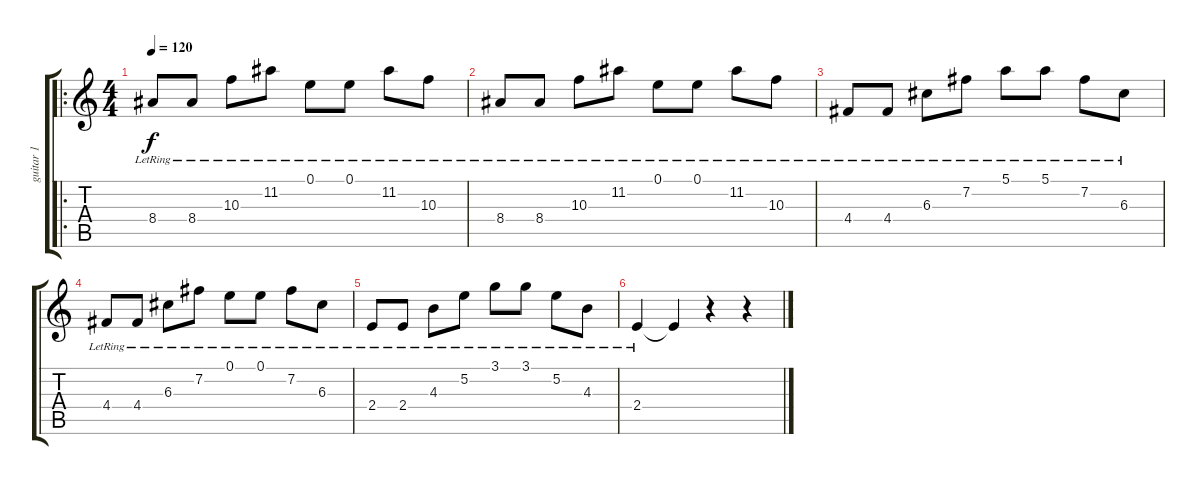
\track ("guitar 1" "guitar 1") {instrument acousticguitarsteel}
\staff {score tabs}
\tuning (E4 B3 G3 D3 A2 E2) {hide}
\ro
\ts (4 4)
\tempo 120
\clef g2
\ks c
8.4{lr}.8{dy f} 8.4{lr}.8 10.3{lr}.8 11.2{lr}.8 0.1{lr}.8 0.1{lr}.8 11.2{lr}.8 10.3{lr}.8 |
8.4{lr}.8 8.4{lr}.8 10.3{lr}.8 11.2{lr}.8 0.1{lr}.8 0.1{lr}.8 11.2{lr}.8 10.3{lr}.8 |
4.4{lr}.8 4.4{lr}.8 6.3{lr}.8 7.2{lr}.8 5.1{lr}.8 5.1{lr}.8 7.2{lr}.8 6.3{lr}.8 |
4.4{lr}.8 4.4{lr}.8 6.3{lr}.8 7.2{lr}.8 0.1{lr}.8 0.1{lr}.8 7.2{lr}.8 6.3{lr}.8 |
2.4{lr}.8 2.4{lr}.8 4.3{lr}.8 5.2{lr}.8 3.1{lr}.8 3.1{lr}.8 5.2{lr}.8 4.3{lr}.8 |
2.4{lr}.4 2.4{t}.4 r.4 r.4
